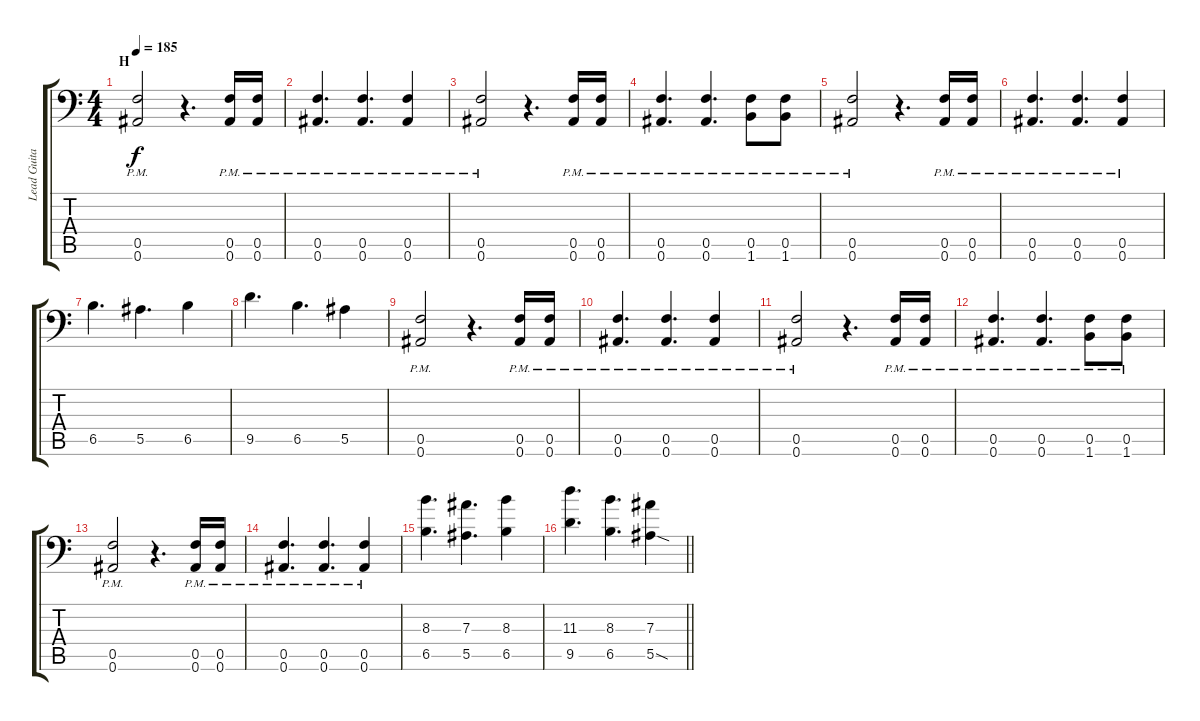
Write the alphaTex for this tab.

\track ("Lead Guitar: Michael Bujaki" "Lead Guita") {instrument overdrivenguitar}
\staff {score tabs}
\tuning (C4 G3 Eb3 Bb2 F2 Bb1) {hide}
\ts (4 4)
\section ("" "H")
\tempo 185
\clef f4
\ks c
(0.5{pm} 0.6{pm}).2{dy f} r.4{d} (0.5{pm} 0.6{pm}).16 (0.5{pm} 0.6{pm}).16 |
(0.5{pm} 0.6{pm}).4{d} (0.5{pm} 0.6{pm}).4{d} (0.5{pm} 0.6{pm}).4 |
(0.5{pm} 0.6{pm}).2 r.4{d} (0.5{pm} 0.6{pm}).16 (0.5{pm} 0.6{pm}).16 |
(0.5{pm} 0.6{pm}).4{d} (0.5{pm} 0.6{pm}).4{d} (0.5{pm} 1.6{pm}).8 (0.5{pm} 1.6{pm}).8 |
(0.5{pm} 0.6{pm}).2 r.4{d} (0.5{pm} 0.6{pm}).16 (0.5{pm} 0.6{pm}).16 |
(0.5{pm} 0.6{pm}).4{d} (0.5{pm} 0.6{pm}).4{d} (0.5{pm} 0.6{pm}).4 |
6.5.4{d} 5.5.4{d} 6.5.4 |
9.5.4{d} 6.5.4{d} 5.5.4 |
(0.5{pm} 0.6{pm}).2 r.4{d} (0.5{pm} 0.6{pm}).16 (0.5{pm} 0.6{pm}).16 |
(0.5{pm} 0.6{pm}).4{d} (0.5{pm} 0.6{pm}).4{d} (0.5{pm} 0.6{pm}).4 |
(0.5{pm} 0.6{pm}).2 r.4{d} (0.5{pm} 0.6{pm}).16 (0.5{pm} 0.6{pm}).16 |
(0.5{pm} 0.6{pm}).4{d} (0.5{pm} 0.6{pm}).4{d} (0.5{pm} 1.6{pm}).8 (0.5{pm} 1.6{pm}).8 |
(0.5{pm} 0.6{pm}).2 r.4{d} (0.5{pm} 0.6{pm}).16 (0.5{pm} 0.6{pm}).16 |
(0.5{pm} 0.6{pm}).4{d} (0.5{pm} 0.6{pm}).4{d} (0.5{pm} 0.6{pm}).4 |
(8.3 6.5).4{d} (7.3 5.5).4{d} (8.3 6.5).4 |
\barLineRight lightlight
(11.3 9.5).4{d} (8.3 6.5).4{d} (7.3{sl} 5.5{sod}).4
